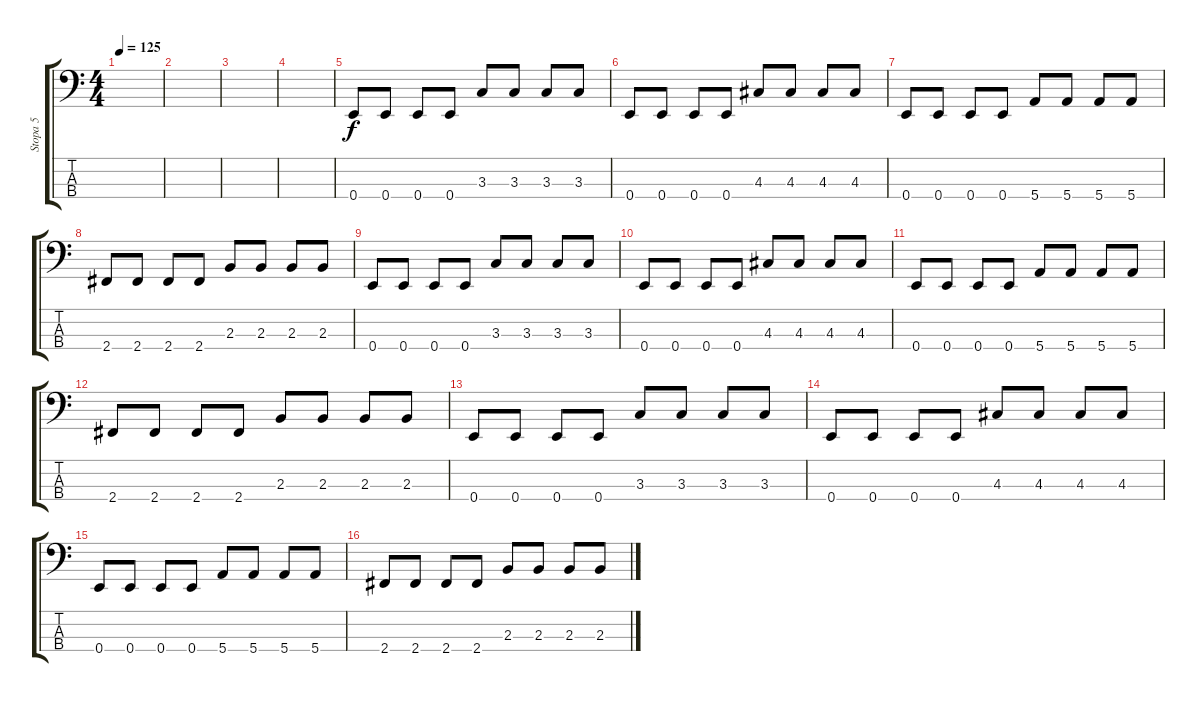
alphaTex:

\track ("Stopa 5" "Stopa 5") {instrument electricbassfinger}
\staff {score tabs}
\tuning (G2 D2 A1 E1) {hide}
\ts (4 4)
\tempo 125
\clef f4
\ks c
|
|
|
|
0.4.8 0.4.8 0.4.8 0.4.8 3.3.8 3.3.8 3.3.8 3.3.8 |
0.4.8 0.4.8 0.4.8 0.4.8 4.3.8 4.3.8 4.3.8 4.3.8 |
0.4.8 0.4.8 0.4.8 0.4.8 5.4.8 5.4.8 5.4.8 5.4.8 |
2.4.8 2.4.8 2.4.8 2.4.8 2.3.8 2.3.8 2.3.8 2.3.8 |
0.4.8 0.4.8 0.4.8 0.4.8 3.3.8 3.3.8 3.3.8 3.3.8 |
0.4.8 0.4.8 0.4.8 0.4.8 4.3.8 4.3.8 4.3.8 4.3.8 |
0.4.8 0.4.8 0.4.8 0.4.8 5.4.8 5.4.8 5.4.8 5.4.8 |
2.4.8 2.4.8 2.4.8 2.4.8 2.3.8 2.3.8 2.3.8 2.3.8 |
0.4.8 0.4.8 0.4.8 0.4.8 3.3.8 3.3.8 3.3.8 3.3.8 |
0.4.8 0.4.8 0.4.8 0.4.8 4.3.8 4.3.8 4.3.8 4.3.8 |
0.4.8 0.4.8 0.4.8 0.4.8 5.4.8 5.4.8 5.4.8 5.4.8 |
2.4.8 2.4.8 2.4.8 2.4.8 2.3.8 2.3.8 2.3.8 2.3.8
